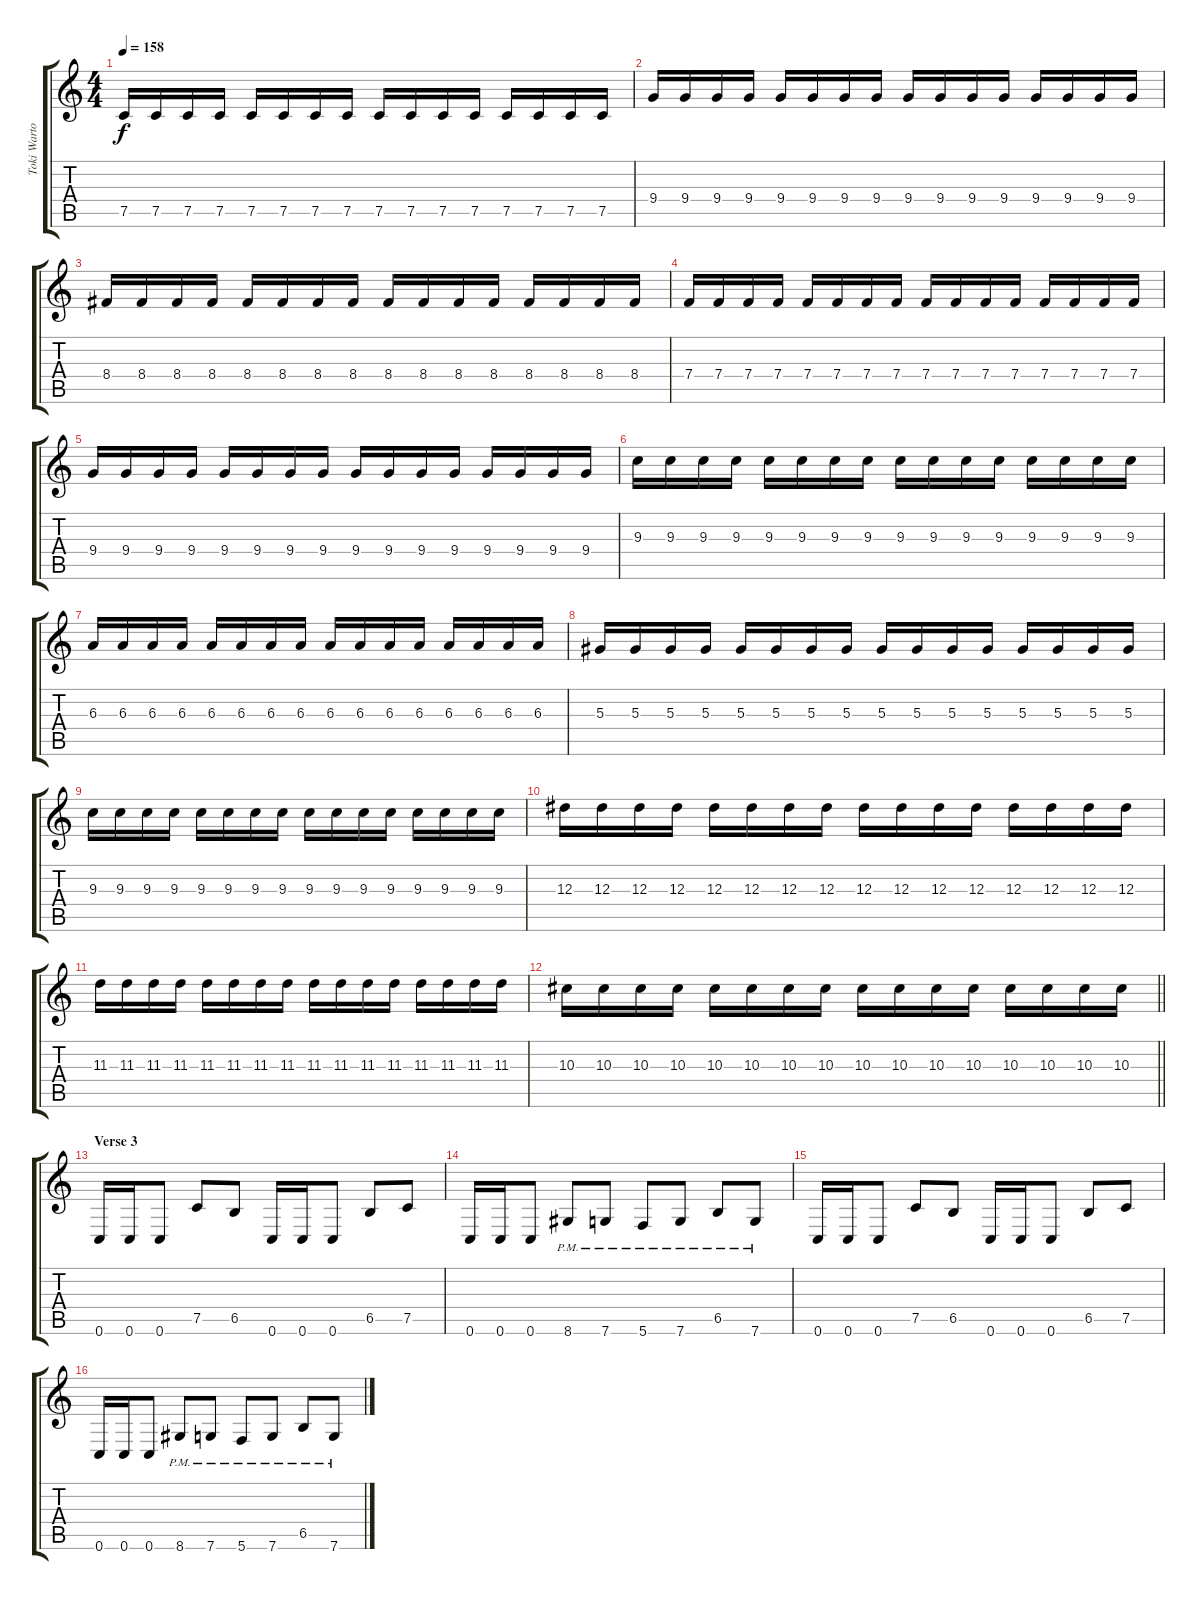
\track ("Toki Wartooth (Rhythm Guitar)" "Toki Warto") {instrument distortionguitar}
\staff {score tabs}
\tuning (C4 G3 Eb3 Bb2 F2 C2) {hide}
\ts (4 4)
\tempo 158
\clef g2
\ks c
7.5.16{dy f} 7.5.16 7.5.16 7.5.16 7.5.16 7.5.16 7.5.16 7.5.16 7.5.16 7.5.16 7.5.16 7.5.16 7.5.16 7.5.16 7.5.16 7.5.16 |
9.4.16 9.4.16 9.4.16 9.4.16 9.4.16 9.4.16 9.4.16 9.4.16 9.4.16 9.4.16 9.4.16 9.4.16 9.4.16 9.4.16 9.4.16 9.4.16 |
8.4.16 8.4.16 8.4.16 8.4.16 8.4.16 8.4.16 8.4.16 8.4.16 8.4.16 8.4.16 8.4.16 8.4.16 8.4.16 8.4.16 8.4.16 8.4.16 |
7.4.16 7.4.16 7.4.16 7.4.16 7.4.16 7.4.16 7.4.16 7.4.16 7.4.16 7.4.16 7.4.16 7.4.16 7.4.16 7.4.16 7.4.16 7.4.16 |
9.4.16 9.4.16 9.4.16 9.4.16 9.4.16 9.4.16 9.4.16 9.4.16 9.4.16 9.4.16 9.4.16 9.4.16 9.4.16 9.4.16 9.4.16 9.4.16 |
9.3.16 9.3.16 9.3.16 9.3.16 9.3.16 9.3.16 9.3.16 9.3.16 9.3.16 9.3.16 9.3.16 9.3.16 9.3.16 9.3.16 9.3.16 9.3.16 |
6.3.16 6.3.16 6.3.16 6.3.16 6.3.16 6.3.16 6.3.16 6.3.16 6.3.16 6.3.16 6.3.16 6.3.16 6.3.16 6.3.16 6.3.16 6.3.16 |
5.3.16 5.3.16 5.3.16 5.3.16 5.3.16 5.3.16 5.3.16 5.3.16 5.3.16 5.3.16 5.3.16 5.3.16 5.3.16 5.3.16 5.3.16 5.3.16 |
9.3.16 9.3.16 9.3.16 9.3.16 9.3.16 9.3.16 9.3.16 9.3.16 9.3.16 9.3.16 9.3.16 9.3.16 9.3.16 9.3.16 9.3.16 9.3.16 |
12.3.16 12.3.16 12.3.16 12.3.16 12.3.16 12.3.16 12.3.16 12.3.16 12.3.16 12.3.16 12.3.16 12.3.16 12.3.16 12.3.16 12.3.16 12.3.16 |
11.3.16 11.3.16 11.3.16 11.3.16 11.3.16 11.3.16 11.3.16 11.3.16 11.3.16 11.3.16 11.3.16 11.3.16 11.3.16 11.3.16 11.3.16 11.3.16 |
\barLineRight lightlight
10.3.16 10.3.16 10.3.16 10.3.16 10.3.16 10.3.16 10.3.16 10.3.16 10.3.16 10.3.16 10.3.16 10.3.16 10.3.16 10.3.16 10.3.16 10.3.16 |
\section ("" "Verse 3")
0.6.16 0.6.16 0.6.8 7.5.8 6.5.8 0.6.16 0.6.16 0.6.8 6.5.8 7.5.8 |
0.6.16 0.6.16 0.6.8 8.6{pm}.8 7.6{pm}.8 5.6{pm}.8 7.6{pm}.8 6.5{pm}.8 7.6{pm}.8 |
0.6.16 0.6.16 0.6.8 7.5.8 6.5.8 0.6.16 0.6.16 0.6.8 6.5.8 7.5.8 |
0.6.16 0.6.16 0.6.8 8.6{pm}.8 7.6{pm}.8 5.6{pm}.8 7.6{pm}.8 6.5{pm}.8 7.6{pm}.8
